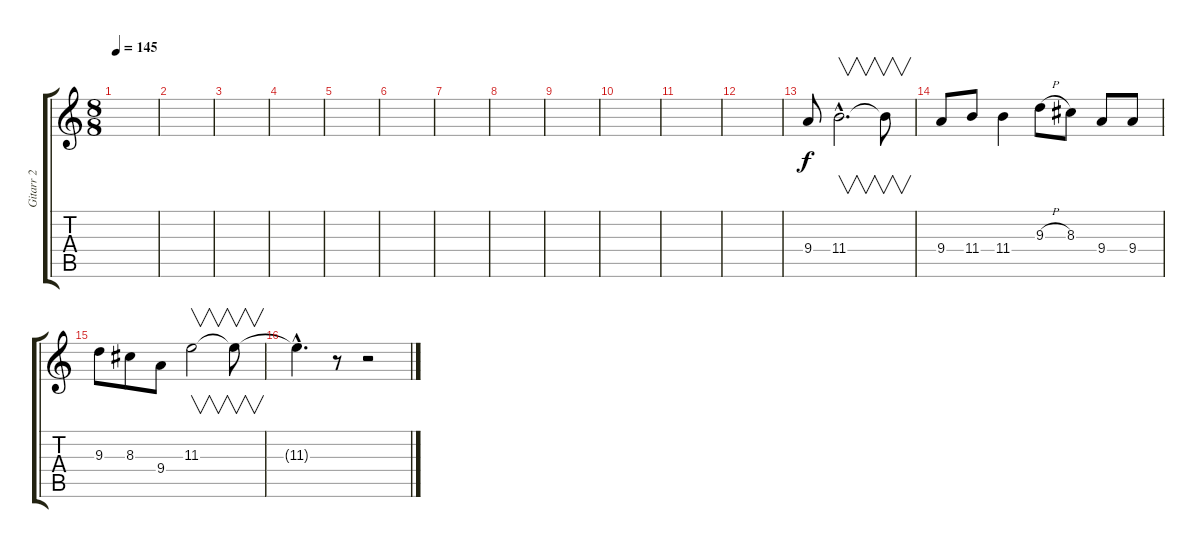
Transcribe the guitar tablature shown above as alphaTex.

\track ("Gitarr 2" "Gitarr 2") {instrument electricguitarclean}
\staff {score tabs}
\tuning (D4 A3 F3 C3 G2 D2) {hide}
\ts (8 8)
\tempo 145
\clef g2
\ks c
|
|
|
|
|
|
|
|
|
|
|
|
9.4.8 11.4{hac}.2{v d} 11.4{t}.8{v} |
9.4.8 11.4.8 11.4.4 9.3{h}.8 8.3.8 9.4.8 9.4.8 |
9.3.8 8.3.8 9.4.8 11.3.2{v} 11.3{t}.8{v} |
11.3{hac t}.4{d} r.8 r.2
